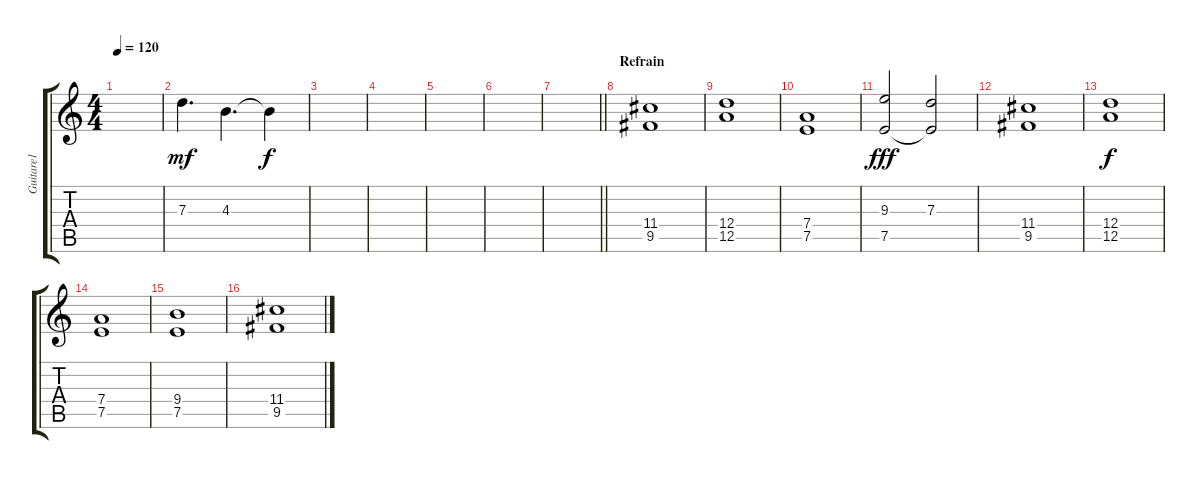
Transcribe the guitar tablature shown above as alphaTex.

\track ("Guitare1" "Guitare1") {instrument overdrivenguitar}
\staff {score tabs}
\tuning (E4 B3 G3 D3 A2 E2) {hide}
\ts (4 4)
\tempo 120
\clef g2
\ks c
|
7.3.4{d dy mf} 4.3.4{d} 4.3{t}.4{dy f} |
|
|
|
|
\barLineRight lightlight
|
\section ("" "Refrain")
(11.4 9.5).1 |
(12.4 12.5).1 |
(7.4 7.5).1 |
(9.3 7.5).2{dy fff volume 5} (7.3 7.5{t}).2 |
(11.4 9.5).1 |
(12.4 12.5).1{dy f volume 2} |
(7.4 7.5).1 |
(9.4 7.5).1 |
(11.4 9.5).1
